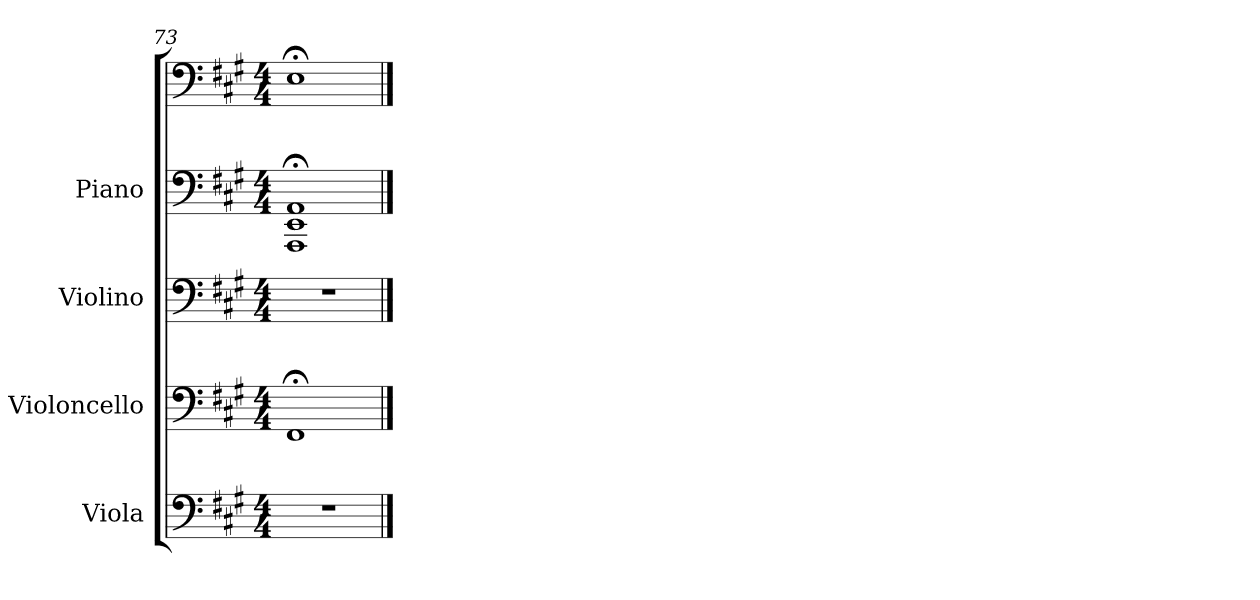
**kern	**kern	**kern	**kern	**kern
*part4	*part3	*part2	*part1	*part1
*staff5	*staff4	*staff3	*staff2	*staff1
*I"Viola	*I"Violoncello	*I"Violino	*I"Piano	*
*I'Vla.	*I'Vc.	*I'Vln.	*I'Pno.	*
*clefF4	*clefF4	*clefF4	*clefF4	*clefF4
*k[f#c#g#]	*k[f#c#g#]	*k[f#c#g#]	*k[f#c#g#]	*k[f#c#g#]
*M4/4	*M4/4	*M4/4	*M4/4	*M4/4
=73	=73	=73	=73	=73
1r	1FF#;<	1r	1AAA;< 1EE;< 1AA;<	1E;<
==	==	==	==	==
*-	*-	*-	*-	*-
